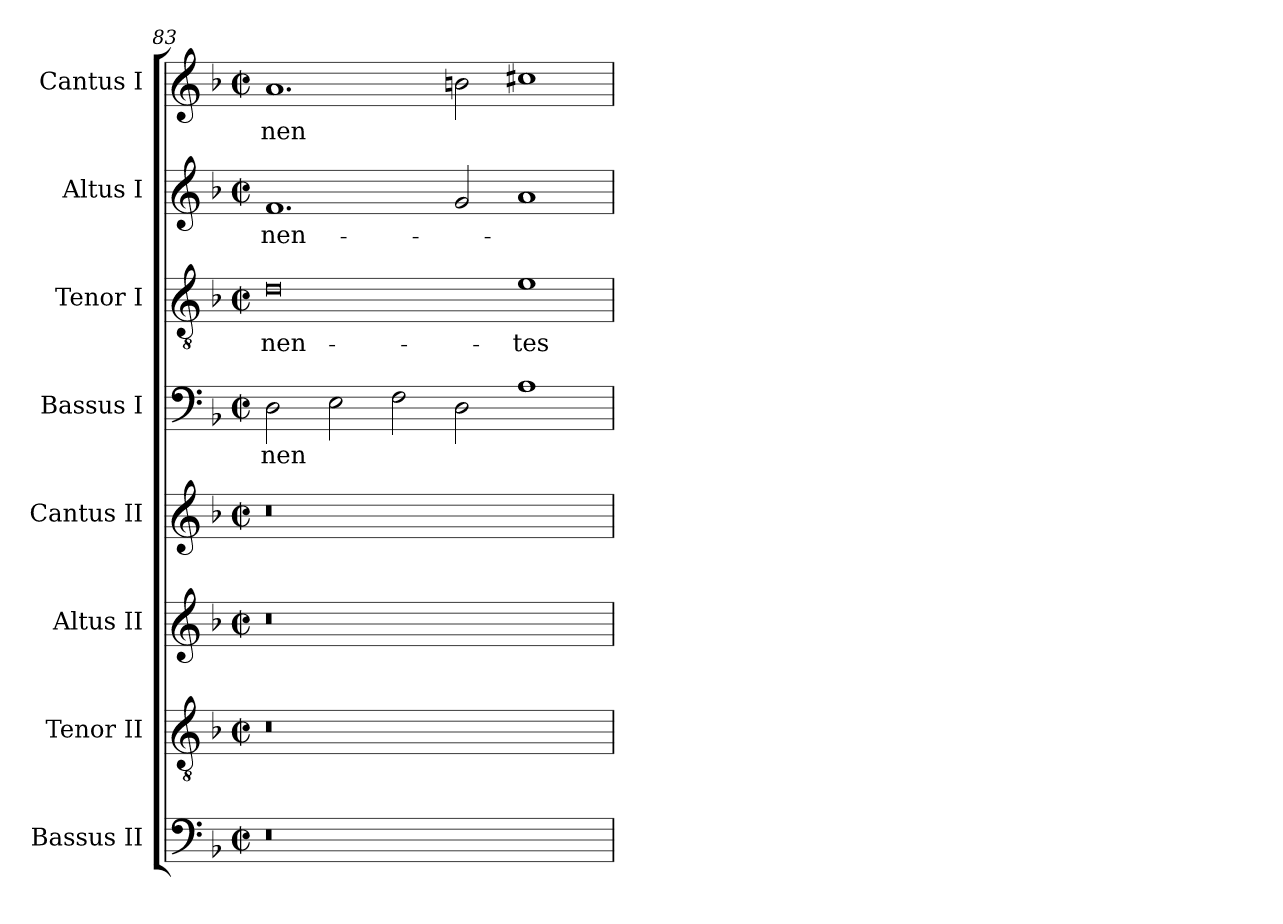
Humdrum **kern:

**kern	**kern	**kern	**kern	**kern	**text	**kern	**text	**kern	**text	**kern	**text
*part8	*part7	*part6	*part5	*part4	*part4	*part3	*part3	*part2	*part2	*part1	*part1
*staff8	*staff7	*staff6	*staff5	*staff4	*staff4	*staff3	*staff3	*staff2	*staff2	*staff1	*staff1
*I"Bassus II	*I"Tenor II	*I"Altus II	*I"Cantus II	*I"Bassus I	*	*I"Tenor I	*	*I"Altus I	*	*I"Cantus I	*
*clefF4	*clefGv2	*clefG2	*clefG2	*clefF4	*	*clefGv2	*	*clefG2	*	*clefG2	*
*k[b-]	*k[b-]	*k[b-]	*k[b-]	*k[b-]	*	*k[b-]	*	*k[b-]	*	*k[b-]	*
*F:	*F:	*F:	*F:	*F:	*	*F:	*	*F:	*	*F:	*
*M2/2	*M2/2	*M2/2	*M2/2	*M2/2	*	*M2/2	*	*M2/2	*	*M2/2	*
*met(c|)	*met(c|)	*met(c|)	*met(c|)	*met(c|)	*	*met(c|)	*	*met(c|)	*	*met(c|)	*
=83	=83	=83	=83	=83	=83	=83	=83	=83	=83	=83	=83
!	!	!	!	!	!LO:LY:b	!	!LO:LY:b:cj	!	!LO:LY:b	!	!LO:LY:b
0.r	0.r	0.r	0.r	2D\	nen	0d	-nen-	1.f	-nen-	1.a	nen
.	.	.	.	2E\	.	.	.	.	.	.	.
.	.	.	.	2F\	.	.	.	.	.	.	.
.	.	.	.	2D\	.	.	.	2g/	.	2bn\	.
!	!	!	!	!	!	!	!LO:LY:b:cj	!	!	!	!
.	.	.	.	1A	.	1e	-tes	1a	.	1cc#X	.
=	=	=	=	=	=	=	=	=	=	=	=
*-	*-	*-	*-	*-	*-	*-	*-	*-	*-	*-	*-
